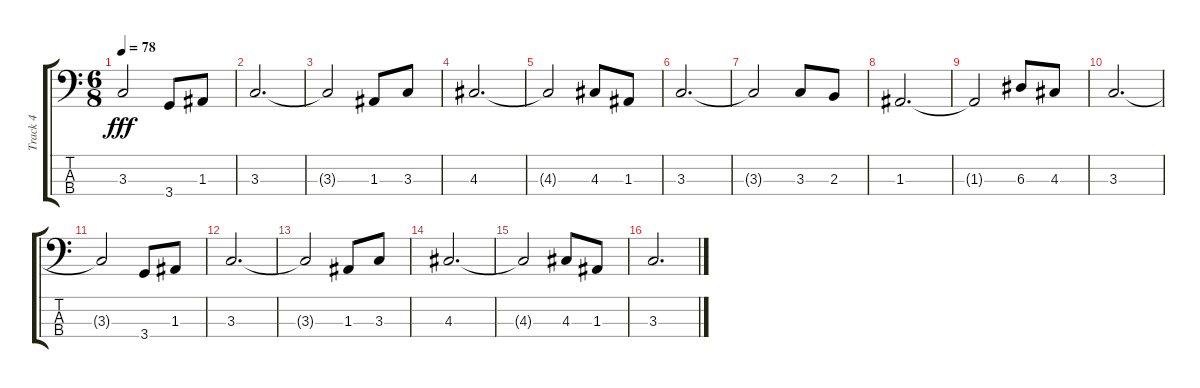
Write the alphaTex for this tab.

\track ("Track 4" "Track 4") {instrument acousticbass}
\staff {score tabs}
\tuning (G2 D2 A1 E1) {hide}
\ts (6 8)
\tempo 78
\clef f4
\ks c
3.3{t}.2{dy fff} 3.4.8 1.3.8 |
3.3.2{d} |
3.3{t}.2 1.3.8 3.3.8 |
4.3.2{d} |
4.3{t}.2 4.3.8 1.3.8 |
3.3.2{d} |
3.3{t}.2 3.3.8 2.3.8 |
1.3.2{d} |
1.3{t}.2 6.3.8 4.3.8 |
3.3.2{d} |
3.3{t}.2 3.4.8 1.3.8 |
3.3.2{d} |
3.3{t}.2 1.3.8 3.3.8 |
4.3.2{d} |
4.3{t}.2 4.3.8 1.3.8 |
3.3.2{d}
